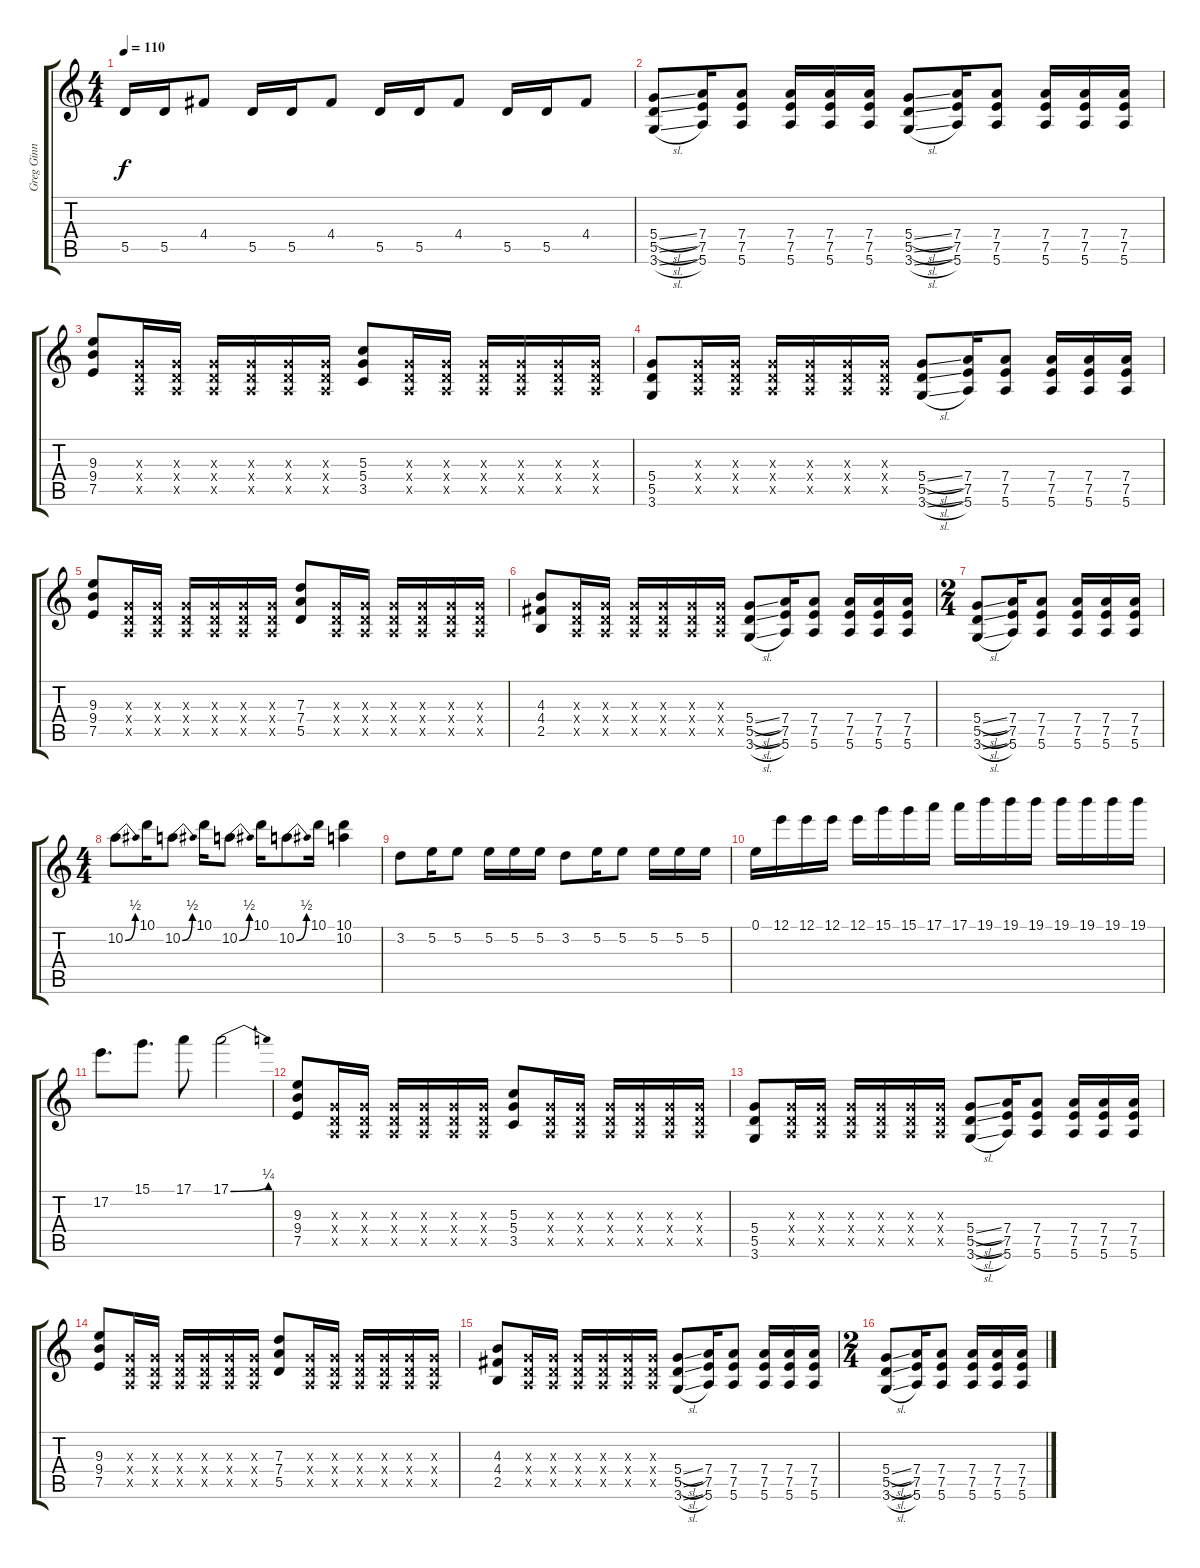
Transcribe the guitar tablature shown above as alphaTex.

\track ("Greg Ginn" "Greg Ginn") {instrument distortionguitar}
\staff {score tabs}
\tuning (E4 B3 G3 D3 A2 E2) {hide}
\ts (4 4)
\tempo 110
\clef g2
\ks c
5.5.16{dy f} 5.5.16 4.4.8 5.5.16 5.5.16 4.4.8 5.5.16 5.5.16 4.4.8 5.5.16 5.5.16 4.4.8 |
(5.4{sl} 5.5{sl} 3.6{sl}).8 (7.4 7.5 5.6).16 (7.4 7.5 5.6).8 (7.4 7.5 5.6).16 (7.4 7.5 5.6).16 (7.4 7.5 5.6).16 (5.4{sl} 5.5{sl} 3.6{sl}).8 (7.4 7.5 5.6).16 (7.4 7.5 5.6).8 (7.4 7.5 5.6).16 (7.4 7.5 5.6).16 (7.4 7.5 5.6).16 |
(9.3 9.4 7.5).8 (0.3{x} 0.4{x} 0.5{x}).16 (0.3{x} 0.4{x} 0.5{x}).16 (0.3{x} 0.4{x} 0.5{x}).16 (0.3{x} 0.4{x} 0.5{x}).16 (0.3{x} 0.4{x} 0.5{x}).16 (0.3{x} 0.4{x} 0.5{x}).16 (5.3 5.4 3.5).8 (0.3{x} 0.4{x} 0.5{x}).16 (0.3{x} 0.4{x} 0.5{x}).16 (0.3{x} 0.4{x} 0.5{x}).16 (0.3{x} 0.4{x} 0.5{x}).16 (0.3{x} 0.4{x} 0.5{x}).16 (0.3{x} 0.4{x} 0.5{x}).16 |
(5.4 5.5 3.6).8 (0.3{x} 0.4{x} 0.5{x}).16 (0.3{x} 0.4{x} 0.5{x}).16 (0.3{x} 0.4{x} 0.5{x}).16 (0.3{x} 0.4{x} 0.5{x}).16 (0.3{x} 0.4{x} 0.5{x}).16 (0.3{x} 0.4{x} 0.5{x}).16 (5.4{sl} 5.5{sl} 3.6{sl}).8 (7.4 7.5 5.6).16 (7.4 7.5 5.6).8 (7.4 7.5 5.6).16 (7.4 7.5 5.6).16 (7.4 7.5 5.6).16 |
(9.3 9.4 7.5).8 (0.3{x} 0.4{x} 0.5{x}).16 (0.3{x} 0.4{x} 0.5{x}).16 (0.3{x} 0.4{x} 0.5{x}).16 (0.3{x} 0.4{x} 0.5{x}).16 (0.3{x} 0.4{x} 0.5{x}).16 (0.3{x} 0.4{x} 0.5{x}).16 (7.3 7.4 5.5).8 (0.3{x} 0.4{x} 0.5{x}).16 (0.3{x} 0.4{x} 0.5{x}).16 (0.3{x} 0.4{x} 0.5{x}).16 (0.3{x} 0.4{x} 0.5{x}).16 (0.3{x} 0.4{x} 0.5{x}).16 (0.3{x} 0.4{x} 0.5{x}).16 |
(4.3 4.4 2.5).8 (0.3{x} 0.4{x} 0.5{x}).16 (0.3{x} 0.4{x} 0.5{x}).16 (0.3{x} 0.4{x} 0.5{x}).16 (0.3{x} 0.4{x} 0.5{x}).16 (0.3{x} 0.4{x} 0.5{x}).16 (0.3{x} 0.4{x} 0.5{x}).16 (5.4{sl} 5.5{sl} 3.6{sl}).8 (7.4 7.5 5.6).16 (7.4 7.5 5.6).8 (7.4 7.5 5.6).16 (7.4 7.5 5.6).16 (7.4 7.5 5.6).16 |
\ts (2 4)
(5.4{sl} 5.5{sl} 3.6{sl}).8 (7.4 7.5 5.6).16 (7.4 7.5 5.6).8 (7.4 7.5 5.6).16 (7.4 7.5 5.6).16 (7.4 7.5 5.6).16 |
\ts (4 4)
10.2{be (bend 0 0 60 2)}.8 10.1.16 10.2{be (bend 0 0 60 2)}.8 10.1.16 10.2{be (bend 0 0 60 2)}.8 10.1.16 10.2{be (bend 0 0 60 2)}.8 10.1.16 (10.1 10.2).4 |
3.2.8 5.2.16 5.2.8 5.2.16 5.2.16 5.2.16 3.2.8 5.2.16 5.2.8 5.2.16 5.2.16 5.2.16 |
0.1.16 12.1.16 12.1.16 12.1.16 12.1.16 15.1.16 15.1.16 17.1.16 17.1.16 19.1.16 19.1.16 19.1.16 19.1.16 19.1.16 19.1.16 19.1.16 |
17.2.8{d} 15.1.8{d} 17.1.8 17.1{be (bend 0 0 60 1)}.2 |
(9.3 9.4 7.5).8 (0.3{x} 0.4{x} 0.5{x}).16 (0.3{x} 0.4{x} 0.5{x}).16 (0.3{x} 0.4{x} 0.5{x}).16 (0.3{x} 0.4{x} 0.5{x}).16 (0.3{x} 0.4{x} 0.5{x}).16 (0.3{x} 0.4{x} 0.5{x}).16 (5.3 5.4 3.5).8 (0.3{x} 0.4{x} 0.5{x}).16 (0.3{x} 0.4{x} 0.5{x}).16 (0.3{x} 0.4{x} 0.5{x}).16 (0.3{x} 0.4{x} 0.5{x}).16 (0.3{x} 0.4{x} 0.5{x}).16 (0.3{x} 0.4{x} 0.5{x}).16 |
(5.4 5.5 3.6).8 (0.3{x} 0.4{x} 0.5{x}).16 (0.3{x} 0.4{x} 0.5{x}).16 (0.3{x} 0.4{x} 0.5{x}).16 (0.3{x} 0.4{x} 0.5{x}).16 (0.3{x} 0.4{x} 0.5{x}).16 (0.3{x} 0.4{x} 0.5{x}).16 (5.4{sl} 5.5{sl} 3.6{sl}).8 (7.4 7.5 5.6).16 (7.4 7.5 5.6).8 (7.4 7.5 5.6).16 (7.4 7.5 5.6).16 (7.4 7.5 5.6).16 |
(9.3 9.4 7.5).8 (0.3{x} 0.4{x} 0.5{x}).16 (0.3{x} 0.4{x} 0.5{x}).16 (0.3{x} 0.4{x} 0.5{x}).16 (0.3{x} 0.4{x} 0.5{x}).16 (0.3{x} 0.4{x} 0.5{x}).16 (0.3{x} 0.4{x} 0.5{x}).16 (7.3 7.4 5.5).8 (0.3{x} 0.4{x} 0.5{x}).16 (0.3{x} 0.4{x} 0.5{x}).16 (0.3{x} 0.4{x} 0.5{x}).16 (0.3{x} 0.4{x} 0.5{x}).16 (0.3{x} 0.4{x} 0.5{x}).16 (0.3{x} 0.4{x} 0.5{x}).16 |
(4.3 4.4 2.5).8 (0.3{x} 0.4{x} 0.5{x}).16 (0.3{x} 0.4{x} 0.5{x}).16 (0.3{x} 0.4{x} 0.5{x}).16 (0.3{x} 0.4{x} 0.5{x}).16 (0.3{x} 0.4{x} 0.5{x}).16 (0.3{x} 0.4{x} 0.5{x}).16 (5.4{sl} 5.5{sl} 3.6{sl}).8 (7.4 7.5 5.6).16 (7.4 7.5 5.6).8 (7.4 7.5 5.6).16 (7.4 7.5 5.6).16 (7.4 7.5 5.6).16 |
\ts (2 4)
(5.4{sl} 5.5{sl} 3.6{sl}).8 (7.4 7.5 5.6).16 (7.4 7.5 5.6).8 (7.4 7.5 5.6).16 (7.4 7.5 5.6).16 (7.4 7.5 5.6).16
